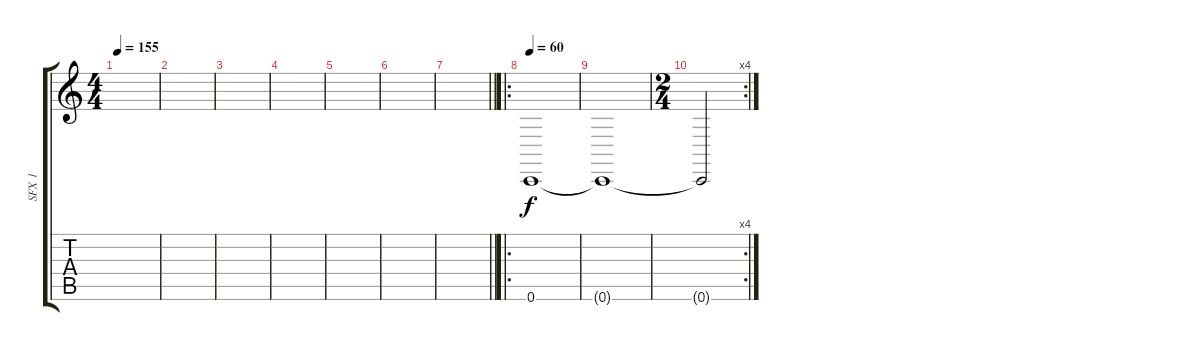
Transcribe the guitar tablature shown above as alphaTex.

\track ("SFX 1" "SFX 1") {instrument synthdrum}
\staff {score tabs}
\tuning (C4 G3 Eb3 Bb2 F2 C2) {hide}
\ts (4 4)
\tempo 155
\clef g2
\ks c
|
|
|
|
|
|
\barLineRight lightlight
|
\ro
\section ("" "")
\tempo 60
0.6.1{volume 16 instrument tubularbells} |
0.6{t}.1{dy f} |
\rc 4
\ts (2 4)
0.6{t}.2
